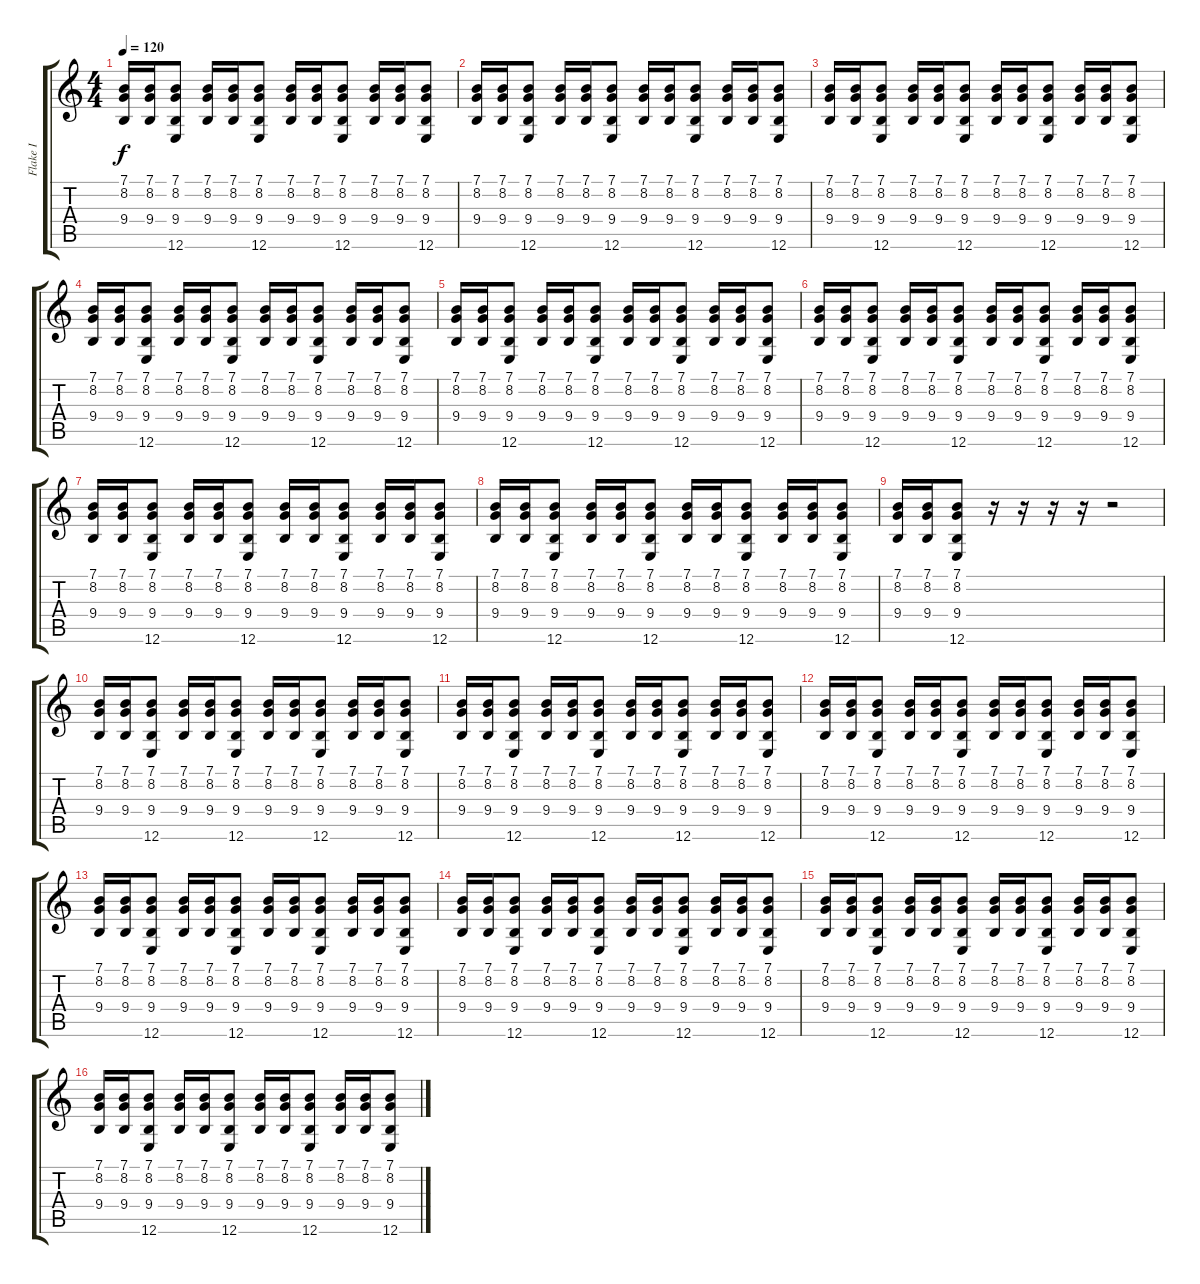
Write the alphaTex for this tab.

\track ("Flake I" "Flake I") {instrument fx1rain}
\staff {score tabs}
\tuning (E4 B3 G3 D3 A2 E2) {hide}
\ts (4 4)
\tempo 120
\clef g2
\ks c
(7.1 8.2 9.4).16{dy f instrument fx1rain} (7.1 8.2 9.4).16 (7.1 8.2 9.4 12.6).8 (7.1 8.2 9.4).16 (7.1 8.2 9.4).16 (7.1 8.2 9.4 12.6).8 (7.1 8.2 9.4).16 (7.1 8.2 9.4).16 (7.1 8.2 9.4 12.6).8 (7.1 8.2 9.4).16 (7.1 8.2 9.4).16 (7.1 8.2 9.4 12.6).8 |
(7.1 8.2 9.4).16 (7.1 8.2 9.4).16 (7.1 8.2 9.4 12.6).8 (7.1 8.2 9.4).16 (7.1 8.2 9.4).16 (7.1 8.2 9.4 12.6).8 (7.1 8.2 9.4).16 (7.1 8.2 9.4).16 (7.1 8.2 9.4 12.6).8 (7.1 8.2 9.4).16 (7.1 8.2 9.4).16 (7.1 8.2 9.4 12.6).8 |
(7.1 8.2 9.4).16 (7.1 8.2 9.4).16 (7.1 8.2 9.4 12.6).8 (7.1 8.2 9.4).16 (7.1 8.2 9.4).16 (7.1 8.2 9.4 12.6).8 (7.1 8.2 9.4).16 (7.1 8.2 9.4).16 (7.1 8.2 9.4 12.6).8 (7.1 8.2 9.4).16 (7.1 8.2 9.4).16 (7.1 8.2 9.4 12.6).8 |
(7.1 8.2 9.4).16 (7.1 8.2 9.4).16 (7.1 8.2 9.4 12.6).8 (7.1 8.2 9.4).16 (7.1 8.2 9.4).16 (7.1 8.2 9.4 12.6).8 (7.1 8.2 9.4).16 (7.1 8.2 9.4).16 (7.1 8.2 9.4 12.6).8 (7.1 8.2 9.4).16 (7.1 8.2 9.4).16 (7.1 8.2 9.4 12.6).8 |
(7.1 8.2 9.4).16 (7.1 8.2 9.4).16 (7.1 8.2 9.4 12.6).8 (7.1 8.2 9.4).16 (7.1 8.2 9.4).16 (7.1 8.2 9.4 12.6).8 (7.1 8.2 9.4).16 (7.1 8.2 9.4).16 (7.1 8.2 9.4 12.6).8 (7.1 8.2 9.4).16 (7.1 8.2 9.4).16 (7.1 8.2 9.4 12.6).8 |
(7.1 8.2 9.4).16 (7.1 8.2 9.4).16 (7.1 8.2 9.4 12.6).8 (7.1 8.2 9.4).16 (7.1 8.2 9.4).16 (7.1 8.2 9.4 12.6).8 (7.1 8.2 9.4).16 (7.1 8.2 9.4).16 (7.1 8.2 9.4 12.6).8 (7.1 8.2 9.4).16 (7.1 8.2 9.4).16 (7.1 8.2 9.4 12.6).8 |
(7.1 8.2 9.4).16 (7.1 8.2 9.4).16 (7.1 8.2 9.4 12.6).8 (7.1 8.2 9.4).16 (7.1 8.2 9.4).16 (7.1 8.2 9.4 12.6).8 (7.1 8.2 9.4).16 (7.1 8.2 9.4).16 (7.1 8.2 9.4 12.6).8 (7.1 8.2 9.4).16 (7.1 8.2 9.4).16 (7.1 8.2 9.4 12.6).8 |
(7.1 8.2 9.4).16 (7.1 8.2 9.4).16 (7.1 8.2 9.4 12.6).8 (7.1 8.2 9.4).16 (7.1 8.2 9.4).16 (7.1 8.2 9.4 12.6).8 (7.1 8.2 9.4).16 (7.1 8.2 9.4).16 (7.1 8.2 9.4 12.6).8 (7.1 8.2 9.4).16 (7.1 8.2 9.4).16 (7.1 8.2 9.4 12.6).8 |
(7.1 8.2 9.4).16 (7.1 8.2 9.4).16 (7.1 8.2 9.4 12.6).8 r.16 r.16 r.16 r.16 r.2 |
(7.1 8.2 9.4).16 (7.1 8.2 9.4).16 (7.1 8.2 9.4 12.6).8 (7.1 8.2 9.4).16 (7.1 8.2 9.4).16 (7.1 8.2 9.4 12.6).8 (7.1 8.2 9.4).16 (7.1 8.2 9.4).16 (7.1 8.2 9.4 12.6).8 (7.1 8.2 9.4).16 (7.1 8.2 9.4).16 (7.1 8.2 9.4 12.6).8 |
(7.1 8.2 9.4).16 (7.1 8.2 9.4).16 (7.1 8.2 9.4 12.6).8 (7.1 8.2 9.4).16 (7.1 8.2 9.4).16 (7.1 8.2 9.4 12.6).8 (7.1 8.2 9.4).16 (7.1 8.2 9.4).16 (7.1 8.2 9.4 12.6).8 (7.1 8.2 9.4).16 (7.1 8.2 9.4).16 (7.1 8.2 9.4 12.6).8 |
(7.1 8.2 9.4).16 (7.1 8.2 9.4).16 (7.1 8.2 9.4 12.6).8 (7.1 8.2 9.4).16 (7.1 8.2 9.4).16 (7.1 8.2 9.4 12.6).8 (7.1 8.2 9.4).16 (7.1 8.2 9.4).16 (7.1 8.2 9.4 12.6).8 (7.1 8.2 9.4).16 (7.1 8.2 9.4).16 (7.1 8.2 9.4 12.6).8 |
(7.1 8.2 9.4).16 (7.1 8.2 9.4).16 (7.1 8.2 9.4 12.6).8 (7.1 8.2 9.4).16 (7.1 8.2 9.4).16 (7.1 8.2 9.4 12.6).8 (7.1 8.2 9.4).16 (7.1 8.2 9.4).16 (7.1 8.2 9.4 12.6).8 (7.1 8.2 9.4).16 (7.1 8.2 9.4).16 (7.1 8.2 9.4 12.6).8 |
(7.1 8.2 9.4).16 (7.1 8.2 9.4).16 (7.1 8.2 9.4 12.6).8 (7.1 8.2 9.4).16 (7.1 8.2 9.4).16 (7.1 8.2 9.4 12.6).8 (7.1 8.2 9.4).16 (7.1 8.2 9.4).16 (7.1 8.2 9.4 12.6).8 (7.1 8.2 9.4).16 (7.1 8.2 9.4).16 (7.1 8.2 9.4 12.6).8 |
(7.1 8.2 9.4).16 (7.1 8.2 9.4).16 (7.1 8.2 9.4 12.6).8 (7.1 8.2 9.4).16 (7.1 8.2 9.4).16 (7.1 8.2 9.4 12.6).8 (7.1 8.2 9.4).16 (7.1 8.2 9.4).16 (7.1 8.2 9.4 12.6).8 (7.1 8.2 9.4).16 (7.1 8.2 9.4).16 (7.1 8.2 9.4 12.6).8 |
(7.1 8.2 9.4).16 (7.1 8.2 9.4).16 (7.1 8.2 9.4 12.6).8 (7.1 8.2 9.4).16 (7.1 8.2 9.4).16 (7.1 8.2 9.4 12.6).8 (7.1 8.2 9.4).16 (7.1 8.2 9.4).16 (7.1 8.2 9.4 12.6).8 (7.1 8.2 9.4).16 (7.1 8.2 9.4).16 (7.1 8.2 9.4 12.6).8
